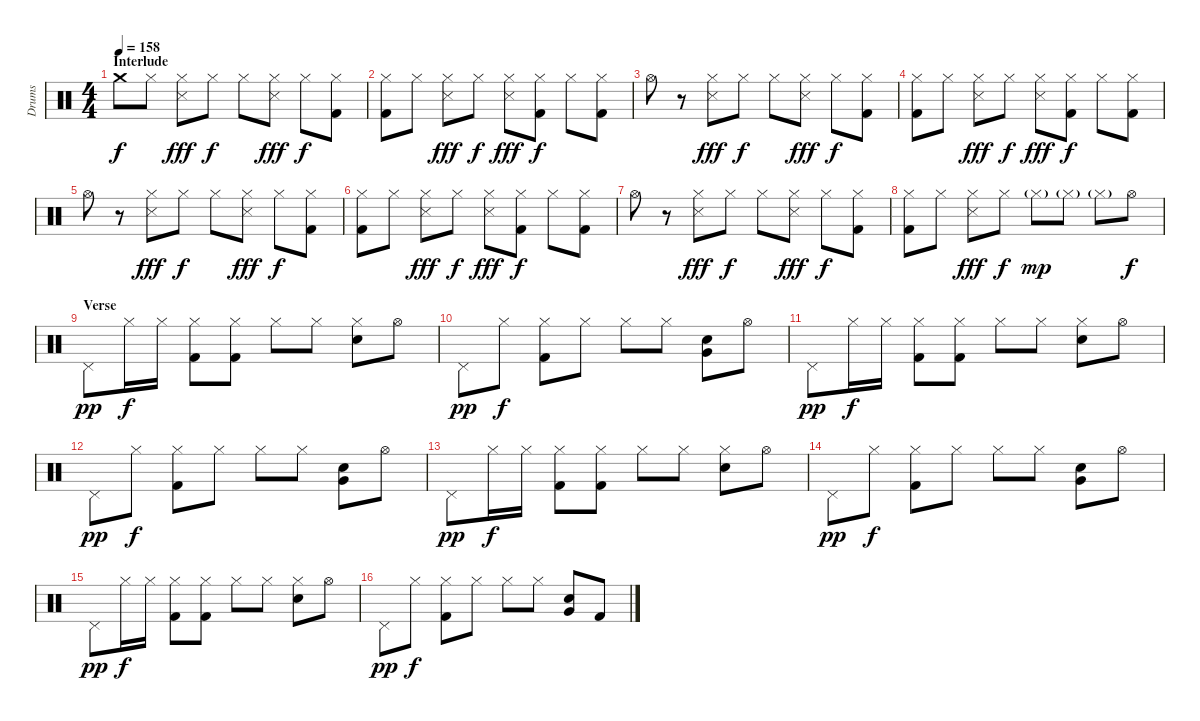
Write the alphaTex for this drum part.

\track ("Drums" "Drums") {instrument percussion}
\staff {score}
\articulation defaults
\ts (4 4)
\section ("" "Interlude")
\tempo 158
\clef neutral
\ks c "Crash medium (hit)".8{dy f} "Hi-Hat (closed)".8
("Hi-Hat (closed)" "Snare (side stick) 3").8{dy fff} "Hi-Hat (closed)".8{dy f} "Hi-Hat (closed)".8 ("Hi-Hat (closed)" "Snare (side stick) 3").8{dy fff} "Hi-Hat (closed)".8{dy f} ("Hi-Hat (closed)" "Kick (hit) 2").8 |
("Hi-Hat (closed)" "Kick (hit) 2").8 "Hi-Hat (closed)".8 ("Hi-Hat (closed)" "Snare (side stick) 3").8{dy fff} "Hi-Hat (closed)".8{dy f} ("Hi-Hat (closed)" "Snare (side stick) 3").8{dy fff} ("Hi-Hat (closed)" "Kick (hit) 2").8{dy f} "Hi-Hat (closed)".8 ("Hi-Hat (closed)" "Kick (hit) 2").8 |
"Hi-Hat (open)".8 r.8 ("Hi-Hat (closed)" "Snare (side stick) 3").8{dy fff} "Hi-Hat (closed)".8{dy f} "Hi-Hat (closed)".8 ("Hi-Hat (closed)" "Snare (side stick) 3").8{dy fff} "Hi-Hat (closed)".8{dy f} ("Hi-Hat (closed)" "Kick (hit) 2").8 |
("Hi-Hat (closed)" "Kick (hit) 2").8 "Hi-Hat (closed)".8 ("Hi-Hat (closed)" "Snare (side stick) 3").8{dy fff} "Hi-Hat (closed)".8{dy f} ("Hi-Hat (closed)" "Snare (side stick) 3").8{dy fff} ("Hi-Hat (closed)" "Kick (hit) 2").8{dy f} "Hi-Hat (closed)".8 ("Hi-Hat (closed)" "Kick (hit) 2").8 |
"Hi-Hat (open)".8 r.8 ("Hi-Hat (closed)" "Snare (side stick) 3").8{dy fff} "Hi-Hat (closed)".8{dy f} "Hi-Hat (closed)".8 ("Hi-Hat (closed)" "Snare (side stick) 3").8{dy fff} "Hi-Hat (closed)".8{dy f} ("Hi-Hat (closed)" "Kick (hit) 2").8 |
("Hi-Hat (closed)" "Kick (hit) 2").8 "Hi-Hat (closed)".8 ("Hi-Hat (closed)" "Snare (side stick) 3").8{dy fff} "Hi-Hat (closed)".8{dy f} ("Hi-Hat (closed)" "Snare (side stick) 3").8{dy fff} ("Hi-Hat (closed)" "Kick (hit) 2").8{dy f} "Hi-Hat (closed)".8 ("Hi-Hat (closed)" "Kick (hit) 2").8 |
"Hi-Hat (open)".8 r.8 ("Hi-Hat (closed)" "Snare (side stick) 3").8{dy fff} "Hi-Hat (closed)".8{dy f} "Hi-Hat (closed)".8 ("Hi-Hat (closed)" "Snare (side stick) 3").8{dy fff} "Hi-Hat (closed)".8{dy f} ("Hi-Hat (closed)" "Kick (hit) 2").8 |
("Hi-Hat (closed)" "Kick (hit) 2").8 "Hi-Hat (closed)".8 ("Hi-Hat (closed)" "Snare (side stick) 3").8{dy fff} "Hi-Hat (closed)".8{dy f} "Hi-Hat (closed)"{g}.8{dy mp} "Hi-Hat (closed)"{g}.8 "Hi-Hat (closed)"{g}.8 "Hi-Hat (open)".8{dy f} |
\section ("" "Verse")
"Pedal Hi-Hat (hit)".8{dy pp} "Hi-Hat (closed)".16{dy f} "Hi-Hat (closed)".16 ("Hi-Hat (closed)" "Kick (hit) 2").8 ("Hi-Hat (closed)" "Kick (hit) 2").8 "Hi-Hat (closed)".8 "Hi-Hat (closed)".8 ("Hi-Hat (closed)" "Electric Snare (hit)").8 "Hi-Hat (open)".8 |
"Pedal Hi-Hat (hit)".8{dy pp} "Hi-Hat (closed)".8{dy f} ("Hi-Hat (closed)" "Kick (hit) 2").8 "Hi-Hat (closed)".8 "Hi-Hat (closed)".8 "Hi-Hat (closed)".8 ("Very Low Tom (hit)" "Electric Snare (hit)").8 "Hi-Hat (open)".8 |
"Pedal Hi-Hat (hit)".8{dy pp} "Hi-Hat (closed)".16{dy f} "Hi-Hat (closed)".16 ("Hi-Hat (closed)" "Kick (hit) 2").8 ("Hi-Hat (closed)" "Kick (hit) 2").8 "Hi-Hat (closed)".8 "Hi-Hat (closed)".8 ("Hi-Hat (closed)" "Electric Snare (hit)").8 "Hi-Hat (open)".8 |
"Pedal Hi-Hat (hit)".8{dy pp} "Hi-Hat (closed)".8{dy f} ("Hi-Hat (closed)" "Kick (hit) 2").8 "Hi-Hat (closed)".8 "Hi-Hat (closed)".8 "Hi-Hat (closed)".8 ("Very Low Tom (hit)" "Electric Snare (hit)").8 "Hi-Hat (open)".8 |
"Pedal Hi-Hat (hit)".8{dy pp} "Hi-Hat (closed)".16{dy f} "Hi-Hat (closed)".16 ("Hi-Hat (closed)" "Kick (hit) 2").8 ("Hi-Hat (closed)" "Kick (hit) 2").8 "Hi-Hat (closed)".8 "Hi-Hat (closed)".8 ("Hi-Hat (closed)" "Electric Snare (hit)").8 "Hi-Hat (open)".8 |
"Pedal Hi-Hat (hit)".8{dy pp} "Hi-Hat (closed)".8{dy f} ("Hi-Hat (closed)" "Kick (hit) 2").8 "Hi-Hat (closed)".8 "Hi-Hat (closed)".8 "Hi-Hat (closed)".8 ("Very Low Tom (hit)" "Electric Snare (hit)").8 "Hi-Hat (open)".8 |
"Pedal Hi-Hat (hit)".8{dy pp} "Hi-Hat (closed)".16{dy f} "Hi-Hat (closed)".16 ("Hi-Hat (closed)" "Kick (hit) 2").8 ("Hi-Hat (closed)" "Kick (hit) 2").8 "Hi-Hat (closed)".8 "Hi-Hat (closed)".8 ("Hi-Hat (closed)" "Electric Snare (hit)").8 "Hi-Hat (open)".8 |
"Pedal Hi-Hat (hit)".8{dy pp} "Hi-Hat (closed)".8{dy f} ("Hi-Hat (closed)" "Kick (hit) 2").8 "Hi-Hat (closed)".8 "Hi-Hat (closed)".8 "Hi-Hat (closed)".8 ("Very Low Tom (hit)" "Electric Snare (hit)").8 "Kick (hit) 2".8
